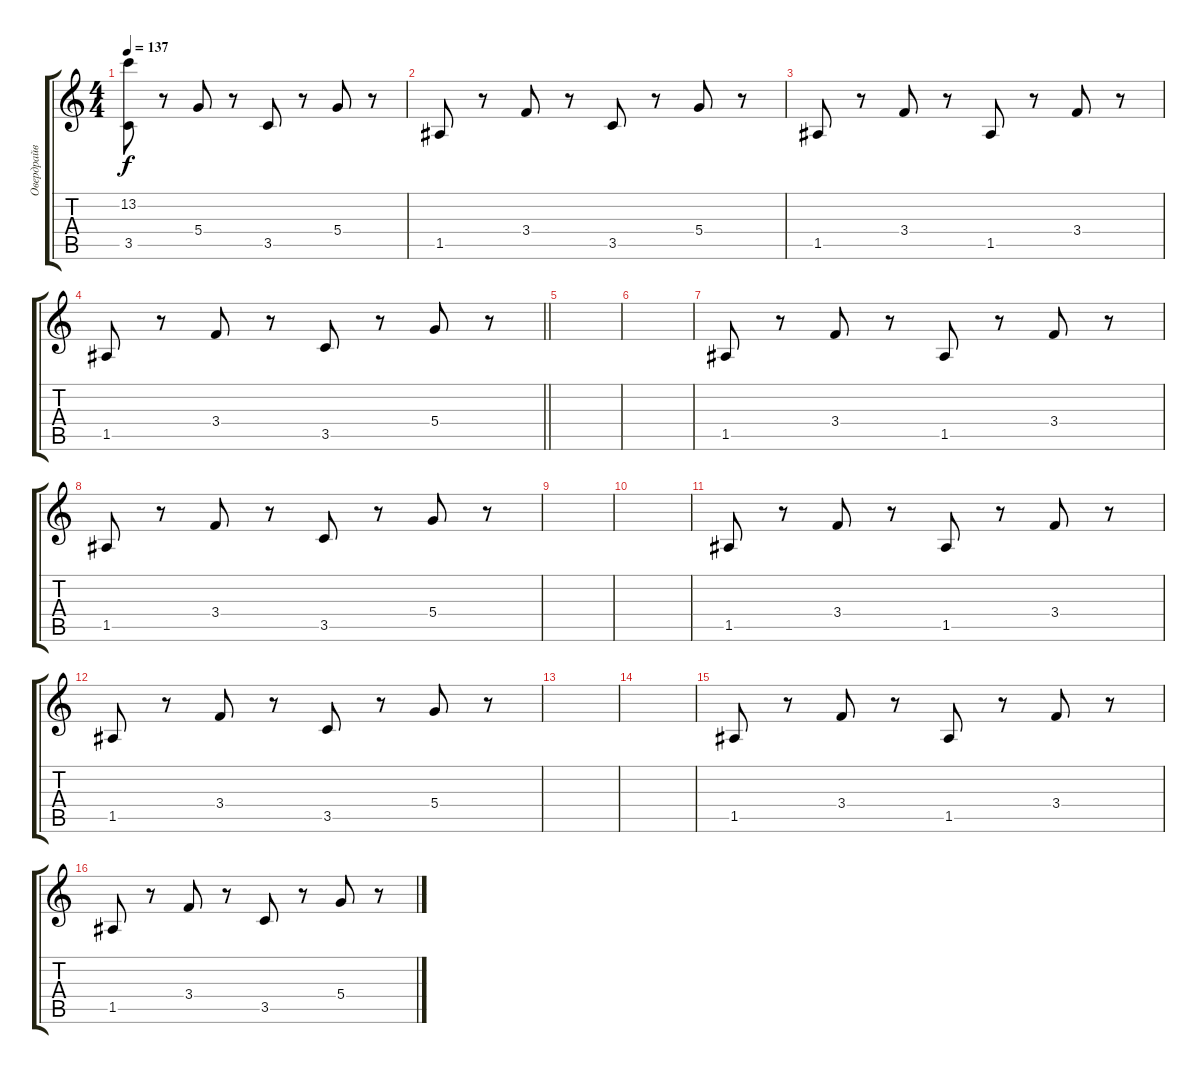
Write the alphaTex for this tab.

\track ("Овердрайв" "Овердрайв") {instrument overdrivenguitar}
\staff {score tabs}
\tuning (E4 B3 G3 D3 A2 E2) {hide}
\ts (4 4)
\tempo 137
\clef g2
\ks c
(13.2 3.5).8{dy f} r.8 5.4.8 r.8 3.5.8 r.8 5.4.8 r.8 |
1.5.8 r.8 3.4.8 r.8 3.5.8 r.8 5.4.8 r.8 |
1.5.8 r.8 3.4.8 r.8 1.5.8 r.8 3.4.8 r.8 |
\barLineRight lightlight
1.5.8 r.8 3.4.8 r.8 3.5.8 r.8 5.4.8 r.8 |
|
|
1.5.8 r.8 3.4.8 r.8 1.5.8 r.8 3.4.8 r.8 |
1.5.8 r.8 3.4.8 r.8 3.5.8 r.8 5.4.8 r.8 |
|
|
1.5.8 r.8 3.4.8 r.8 1.5.8 r.8 3.4.8 r.8 |
1.5.8 r.8 3.4.8 r.8 3.5.8 r.8 5.4.8 r.8 |
|
|
1.5.8 r.8 3.4.8 r.8 1.5.8 r.8 3.4.8 r.8 |
1.5.8 r.8 3.4.8 r.8 3.5.8 r.8 5.4.8 r.8
